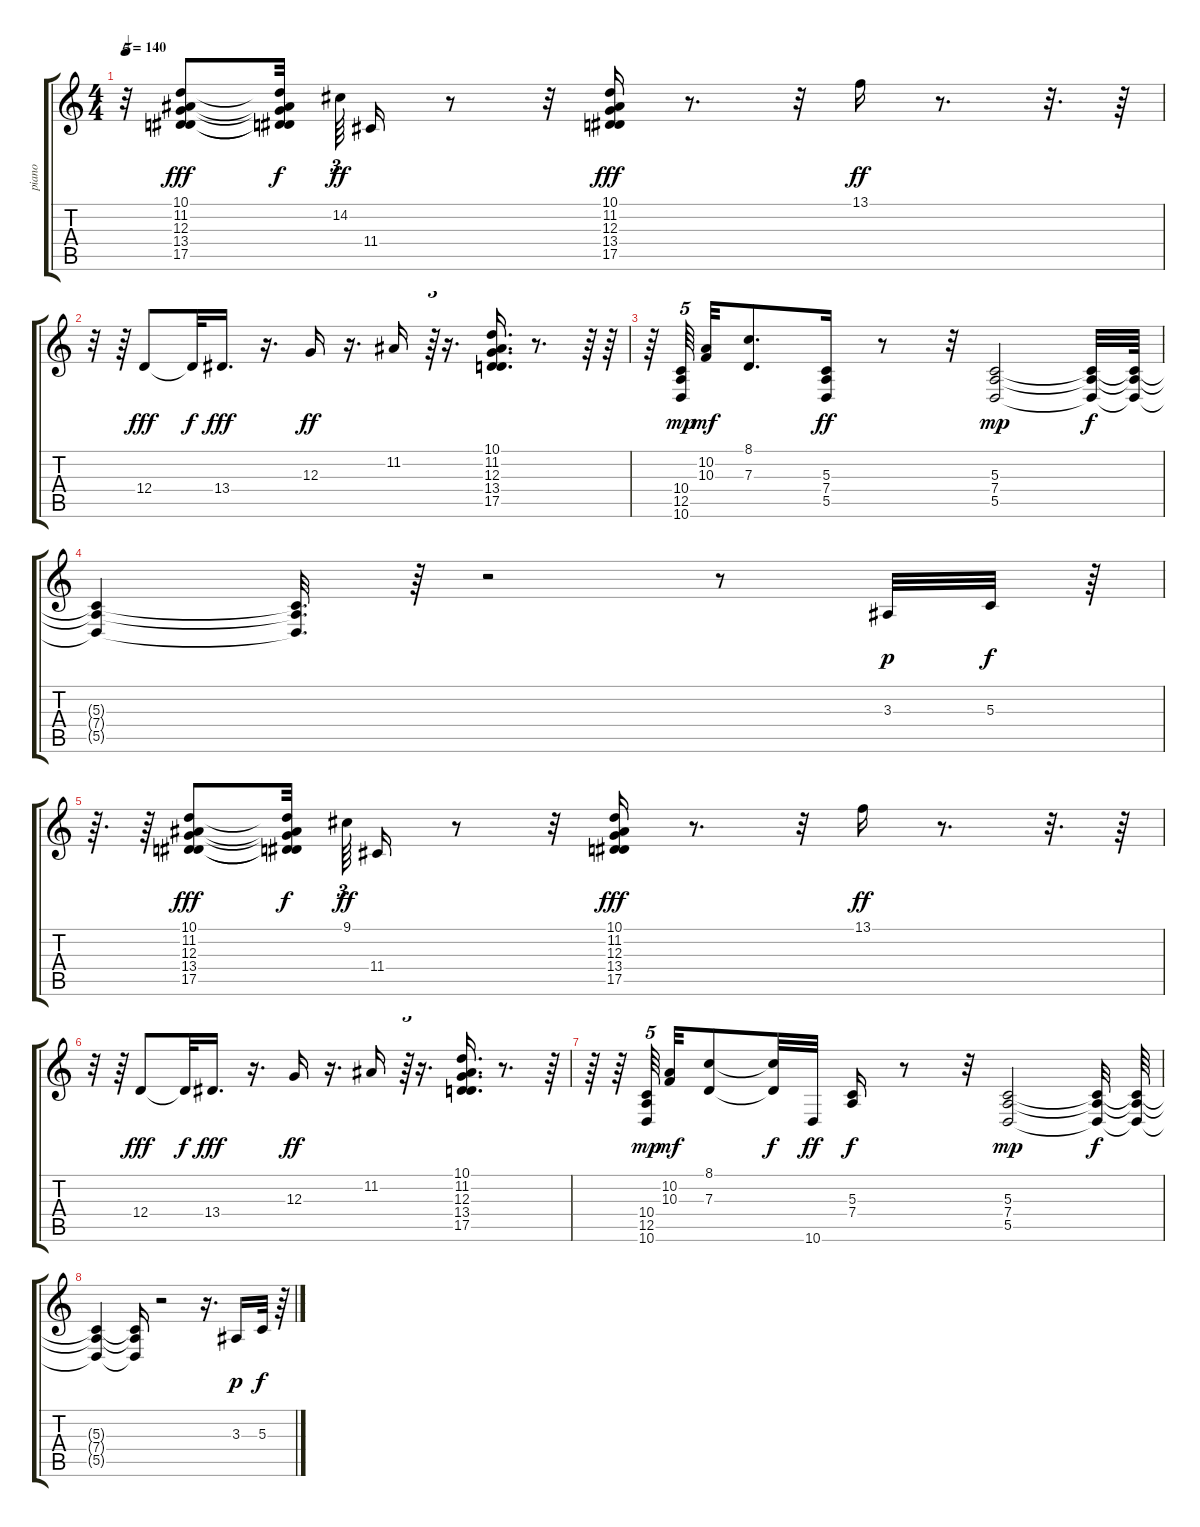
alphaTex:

\track ("piano" "piano") {instrument acousticgrandpiano}
\staff {score tabs}
\tuning (E4 B3 G3 D3 A2 E2) {hide}
\ts (4 4)
\tempo 140
\clef g2
\ks c
r.32{tu (5 4) dy f} (10.1 11.2 12.3 13.4 17.5).8{dy fff} (10.1{t} 11.2{t} 12.3{t} 13.4{t} 17.5{t}).32{dy f beam splitsecondary} 14.2.64{tu (3 2) dy ff} 11.4.16 r.8 r.32 (10.1 11.2 12.3 13.4 17.5).16{dy fff} r.8{d} r.32 13.1.16{dy ff} r.8{d} r.32{d} r.64 |
r.32 r.64 12.4.8{dy fff} 12.4{t}.32{dy f} 13.4.16{d dy fff} r.16{d} 12.3.16{dy ff} r.16{d} 11.2.16 r.64{tu (3 2)} r.16{d} (10.1 11.2 12.3 13.4 17.5).16{d} r.8{d} r.64 r.64 |
r.64 (10.4 12.5 10.6).64{tu (5 4) dy mp beam splitsecondary} (10.2 10.3).32{dy mf} (8.1 7.3).8{d} (5.3 7.4 5.5).16{dy ff} r.8 r.32 (5.3 7.4 5.5).2{dy mp} (5.3{t} 7.4{t} 5.5{t}).32{dy f} (5.3{t} 7.4{t} 5.5{t}).64 |
(5.3{t} 7.4{t} 5.5{t}).4 (5.3{t} 7.4{t} 5.5{t}).32{d} r.64 r.2 r.8 3.3.32{dy p} 5.3.32{dy f} r.64 |
r.64{d} r.64 (10.1 11.2 12.3 13.4 17.5).8{dy fff} (10.1{t} 11.2{t} 12.3{t} 13.4{t} 17.5{t}).32{dy f beam splitsecondary} 9.1.64{tu (3 2) dy ff} 11.4.16 r.8 r.32 (10.1 11.2 12.3 13.4 17.5).16{dy fff} r.8{d} r.32 13.1.16{dy ff} r.8{d} r.32{d} r.64 |
r.32 r.64 12.4.8{dy fff} 12.4{t}.32{dy f} 13.4.16{d dy fff} r.16{d} 12.3.16{dy ff} r.16{d} 11.2.16 r.64{tu (3 2)} r.16{d} (10.1 11.2 12.3 13.4 17.5).16{d} r.8{d} r.64 |
r.64 r.64 (10.4 12.5 10.6).64{tu (5 4) dy mp beam splitsecondary} (10.2 10.3).32{dy mf} (8.1 7.3).8 (8.1{t} 7.3{t}).32{dy f} 10.6.32{dy ff} (5.3 7.4).16{dy f} r.8 r.32 (5.3 7.4 5.5).2{dy mp} (5.3{t} 7.4{t} 5.5{t}).32{dy f} (5.3{t} 7.4{t} 5.5{t}).64 |
(5.3{t} 7.4{t} 5.5{t}).4 (5.3{t} 7.4{t} 5.5{t}).16 r.2 r.16{d} 3.3.16{dy p} 5.3.32{dy f} r.64
